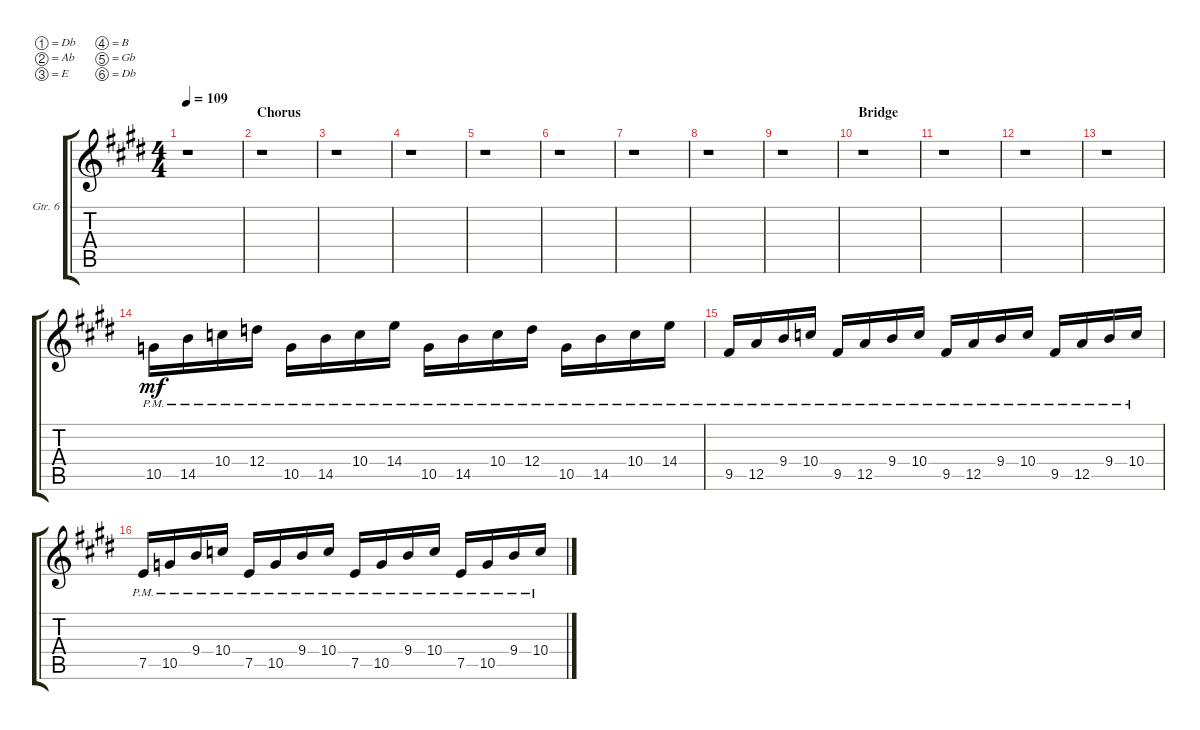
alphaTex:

\defaultSystemsLayout 4
\bracketExtendMode groupsimilarinstruments
\firstSystemTrackNameOrientation horizontal
\otherSystemsTrackNameOrientation horizontal
\track ("Guitar 6" "Gtr. 6") {instrument distortionguitar}
\staff {score tabs}
\tuning (Db4 Ab3 E3 B2 Gb2 Db2)
\displaytranspose 15
\ts (4 4)
\tempo 109
\clef g2
\ks c#minor
r.1{dy mf} |
\section ("" "Chorus")
r.1 |
r.1 |
r.1 |
r.1 |
r.1 |
r.1 |
r.1 |
r.1 |
\section ("" "Bridge")
r.1 |
r.1 |
r.1 |
r.1 |
10.5{pm}.16 14.5{pm}.16 10.4{pm}.16 12.4{pm}.16 10.5{pm}.16 14.5{pm}.16 10.4{pm}.16 14.4{pm}.16 10.5{pm}.16 14.5{pm}.16 10.4{pm}.16 12.4{pm}.16 10.5{pm}.16 14.5{pm}.16 10.4{pm}.16 14.4{pm}.16 |
9.5{pm}.16 12.5{pm}.16 9.4{pm}.16 10.4{pm}.16 9.5{pm}.16 12.5{pm}.16 9.4{pm}.16 10.4{pm}.16 9.5{pm}.16 12.5{pm}.16 9.4{pm}.16 10.4{pm}.16 9.5{pm}.16 12.5{pm}.16 9.4{pm}.16 10.4{pm}.16 |
7.5{pm}.16 10.5{pm}.16 9.4{pm}.16 10.4{pm}.16 7.5{pm}.16 10.5{pm}.16 9.4{pm}.16 10.4{pm}.16 7.5{pm}.16 10.5{pm}.16 9.4{pm}.16 10.4{pm}.16 7.5{pm}.16 10.5{pm}.16 9.4{pm}.16 10.4{pm}.16
